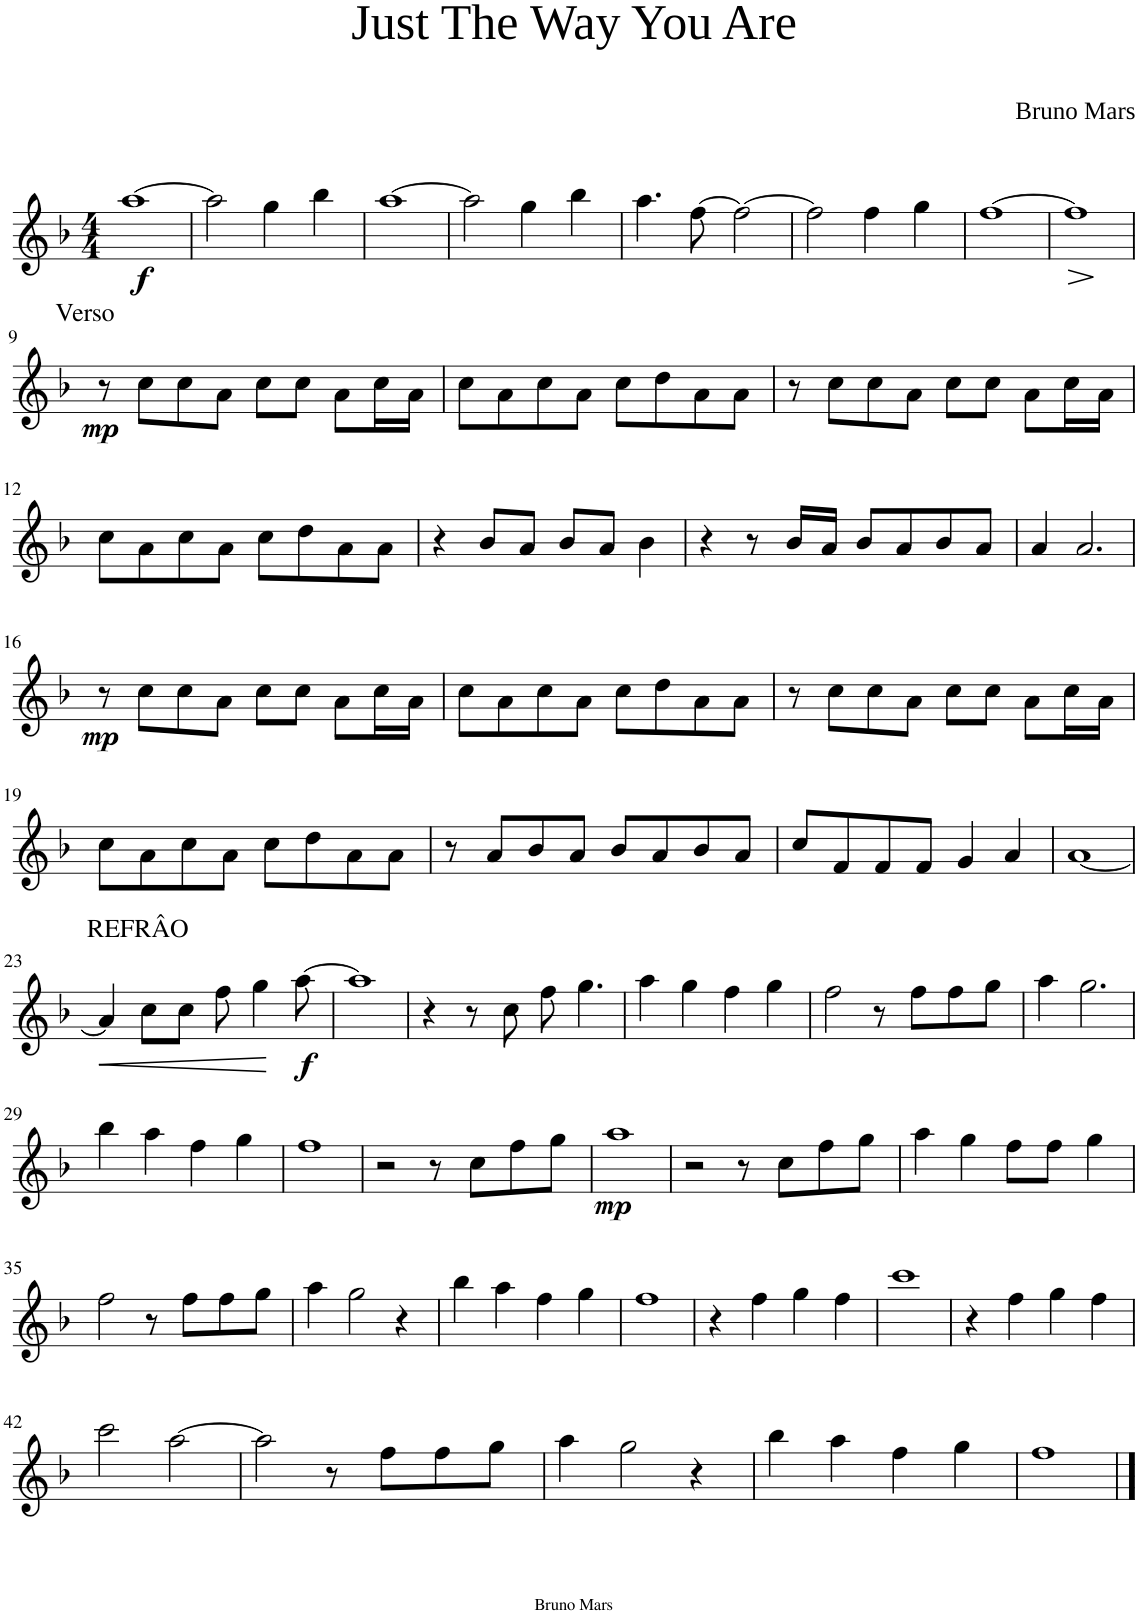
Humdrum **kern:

**kern	**text	**dynam
*part1	*part1	*part1
*staff1	*staff1	*staff1
*I"Flute	*	*
*I'Fl	*	*
*clefG2	*	*
*k[b-]	*	*
*M4/4	*	*
=1	=1	=1
!	!	!LO:DY:b
[1aa	.	f
=2	=2	=2
2aa\]	.	.
4gg\	.	.
4bb-\	.	.
=3	=3	=3
[1aa	.	.
=4	=4	=4
2aa\]	.	.
4gg\	.	.
4bb-\	.	.
=5	=5	=5
4.aa\	.	.
[8ff\	.	.
2ff\_	.	.
=6	=6	=6
2ff\]	.	.
4ff\	.	.
4gg\	.	.
=7	=7	=7
[1ff	.	.
=8	=8	=8
!	!	!LO:HP:b
1ff]	.	>
.	.	]
!!LO:LB:g=z
=9	=9	=9
!	!	!LO:DY:b
8r	.	mp
!	!LO:LY:a	!
8cc\L	Verso	.
8cc\	.	.
8a\J	.	.
8cc\L	.	.
8cc\J	.	.
8a\L	.	.
16cc\L	.	.
16a\JJ	.	.
=10	=10	=10
8cc\L	.	.
8a\	.	.
8cc\	.	.
8a\J	.	.
8cc\L	.	.
8dd\	.	.
8a\	.	.
8a\J	.	.
=11	=11	=11
8r	.	.
8cc\L	.	.
8cc\	.	.
8a\J	.	.
8cc\L	.	.
8cc\J	.	.
8a\L	.	.
16cc\L	.	.
16a\JJ	.	.
!!LO:LB:g=z
=12	=12	=12
8cc\L	.	.
8a\	.	.
8cc\	.	.
8a\J	.	.
8cc\L	.	.
8dd\	.	.
8a\	.	.
8a\J	.	.
=13	=13	=13
4r	.	.
8b-/L	.	.
8a/J	.	.
8b-/L	.	.
8a/J	.	.
4b-\	.	.
=14	=14	=14
4r	.	.
8r	.	.
16b-/LL	.	.
16a/JJ	.	.
8b-/L	.	.
8a/	.	.
8b-/	.	.
8a/J	.	.
=15	=15	=15
4a/	.	.
2.a/	.	.
!!LO:LB:g=z
=16	=16	=16
!	!	!LO:DY:b
8r	.	mp
8cc\L	.	.
8cc\	.	.
8a\J	.	.
8cc\L	.	.
8cc\J	.	.
8a\L	.	.
16cc\L	.	.
16a\JJ	.	.
=17	=17	=17
8cc\L	.	.
8a\	.	.
8cc\	.	.
8a\J	.	.
8cc\L	.	.
8dd\	.	.
8a\	.	.
8a\J	.	.
=18	=18	=18
8r	.	.
8cc\L	.	.
8cc\	.	.
8a\J	.	.
8cc\L	.	.
8cc\J	.	.
8a\L	.	.
16cc\L	.	.
16a\JJ	.	.
!!LO:LB:g=z
=19	=19	=19
8cc\L	.	.
8a\	.	.
8cc\	.	.
8a\J	.	.
8cc\L	.	.
8dd\	.	.
8a\	.	.
8a\J	.	.
=20	=20	=20
8r	.	.
8a/L	.	.
8b-/	.	.
8a/J	.	.
8b-/L	.	.
8a/	.	.
8b-/	.	.
8a/J	.	.
=21	=21	=21
8cc/L	.	.
8f/	.	.
8f/	.	.
8f/J	.	.
4g/	.	.
4a/	.	.
=22	=22	=22
[1a	.	.
!!LO:LB:g=z
=23	=23	=23
!	!LO:LY:a	!LO:HP:b
4a/]	REFRÂO	<
8cc\L	.	.
8cc\J	.	.
8ff\	.	.
4gg\	.	.
!	!	!LO:DY:b
[8aa\	.	f
.	.	[
=24	=24	=24
1aa]	.	.
=25	=25	=25
4r	.	.
8r	.	.
8cc\	.	.
8ff\	.	.
4.gg\	.	.
=26	=26	=26
4aa\	.	.
4gg\	.	.
4ff\	.	.
4gg\	.	.
=27	=27	=27
2ff\	.	.
8r	.	.
8ff\L	.	.
8ff\	.	.
8gg\J	.	.
=28	=28	=28
4aa\	.	.
2.gg\	.	.
!!LO:LB:g=z
=29	=29	=29
4bb-\	.	.
4aa\	.	.
4ff\	.	.
4gg\	.	.
=30	=30	=30
1ff	.	.
=31	=31	=31
2r	.	.
8r	.	.
8cc\L	.	.
8ff\	.	.
8gg\J	.	.
=32	=32	=32
!	!	!LO:DY:b
1aa	.	mp
=33	=33	=33
2r	.	.
8r	.	.
8cc\L	.	.
8ff\	.	.
8gg\J	.	.
=34	=34	=34
4aa\	.	.
4gg\	.	.
8ff\L	.	.
8ff\J	.	.
4gg\	.	.
!!LO:LB:g=z
=35	=35	=35
2ff\	.	.
8r	.	.
8ff\L	.	.
8ff\	.	.
8gg\J	.	.
=36	=36	=36
4aa\	.	.
2gg\	.	.
4r	.	.
=37	=37	=37
4bb-\	.	.
4aa\	.	.
4ff\	.	.
4gg\	.	.
=38	=38	=38
1ff	.	.
=39	=39	=39
4r	.	.
4ff\	.	.
4gg\	.	.
4ff\	.	.
=40	=40	=40
1ccc	.	.
=41	=41	=41
4r	.	.
4ff\	.	.
4gg\	.	.
4ff\	.	.
!!LO:LB:g=z
=42	=42	=42
2ccc\	.	.
[2aa\	.	.
=43	=43	=43
2aa\]	.	.
8r	.	.
8ff\L	.	.
8ff\	.	.
8gg\J	.	.
=44	=44	=44
4aa\	.	.
2gg\	.	.
4r	.	.
=45	=45	=45
4bb-\	.	.
4aa\	.	.
4ff\	.	.
4gg\	.	.
=46	=46	=46
1ff	.	.
==	==	==
*-	*-	*-
